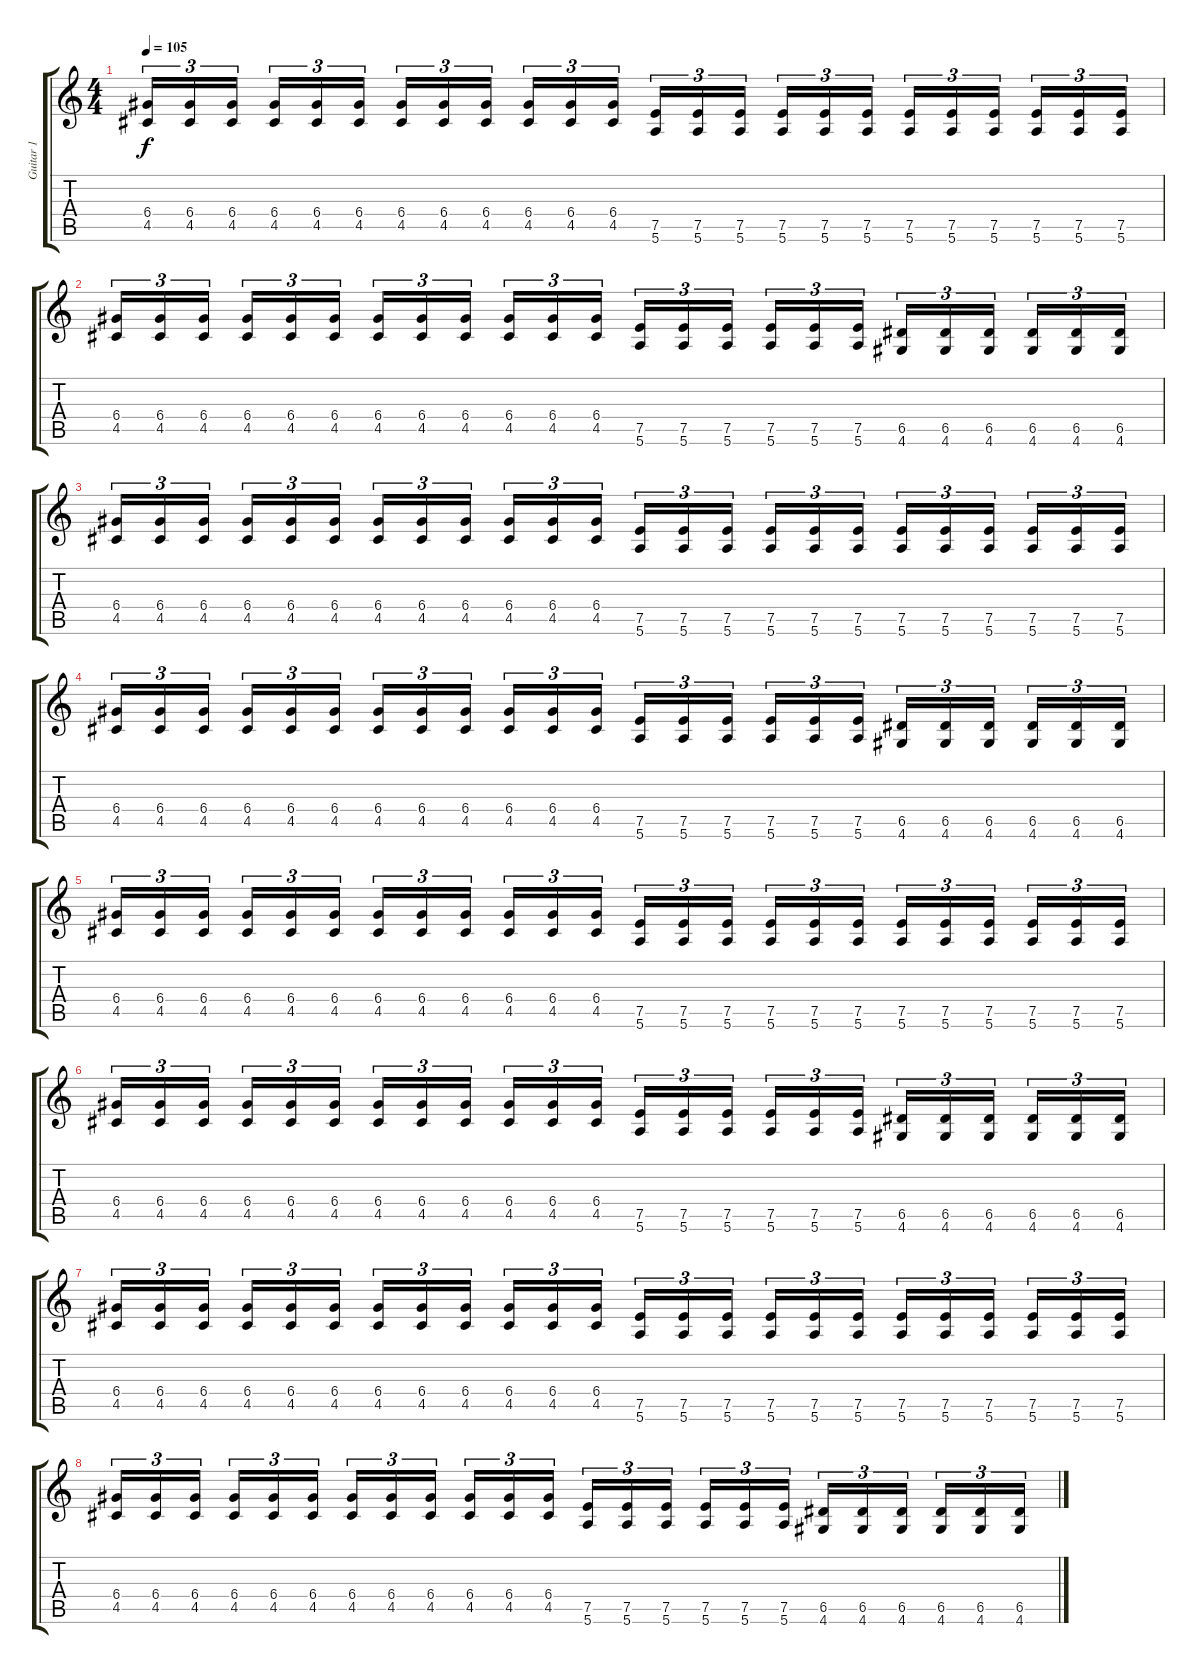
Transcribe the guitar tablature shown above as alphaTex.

\track ("Guitar 1" "Guitar 1") {instrument overdrivenguitar}
\staff {score tabs}
\tuning (E4 B3 G3 D3 A2 E2) {hide}
\ts (4 4)
\tempo 105
\clef g2
\ks c
(6.4 4.5).16{tu (3 2) dy f} (6.4 4.5).16{tu (3 2)} (6.4 4.5).16{tu (3 2)} (6.4 4.5).16{tu (3 2)} (6.4 4.5).16{tu (3 2)} (6.4 4.5).16{tu (3 2)} (6.4 4.5).16{tu (3 2)} (6.4 4.5).16{tu (3 2)} (6.4 4.5).16{tu (3 2)} (6.4 4.5).16{tu (3 2)} (6.4 4.5).16{tu (3 2)} (6.4 4.5).16{tu (3 2)} (7.5 5.6).16{tu (3 2)} (7.5 5.6).16{tu (3 2)} (7.5 5.6).16{tu (3 2)} (7.5 5.6).16{tu (3 2)} (7.5 5.6).16{tu (3 2)} (7.5 5.6).16{tu (3 2)} (7.5 5.6).16{tu (3 2)} (7.5 5.6).16{tu (3 2)} (7.5 5.6).16{tu (3 2)} (7.5 5.6).16{tu (3 2)} (7.5 5.6).16{tu (3 2)} (7.5 5.6).16{tu (3 2)} |
(6.4 4.5).16{tu (3 2)} (6.4 4.5).16{tu (3 2)} (6.4 4.5).16{tu (3 2)} (6.4 4.5).16{tu (3 2)} (6.4 4.5).16{tu (3 2)} (6.4 4.5).16{tu (3 2)} (6.4 4.5).16{tu (3 2)} (6.4 4.5).16{tu (3 2)} (6.4 4.5).16{tu (3 2)} (6.4 4.5).16{tu (3 2)} (6.4 4.5).16{tu (3 2)} (6.4 4.5).16{tu (3 2)} (7.5 5.6).16{tu (3 2)} (7.5 5.6).16{tu (3 2)} (7.5 5.6).16{tu (3 2)} (7.5 5.6).16{tu (3 2)} (7.5 5.6).16{tu (3 2)} (7.5 5.6).16{tu (3 2)} (6.5 4.6).16{tu (3 2)} (6.5 4.6).16{tu (3 2)} (6.5 4.6).16{tu (3 2)} (6.5 4.6).16{tu (3 2)} (6.5 4.6).16{tu (3 2)} (6.5 4.6).16{tu (3 2)} |
(6.4 4.5).16{tu (3 2)} (6.4 4.5).16{tu (3 2)} (6.4 4.5).16{tu (3 2)} (6.4 4.5).16{tu (3 2)} (6.4 4.5).16{tu (3 2)} (6.4 4.5).16{tu (3 2)} (6.4 4.5).16{tu (3 2)} (6.4 4.5).16{tu (3 2)} (6.4 4.5).16{tu (3 2)} (6.4 4.5).16{tu (3 2)} (6.4 4.5).16{tu (3 2)} (6.4 4.5).16{tu (3 2)} (7.5 5.6).16{tu (3 2)} (7.5 5.6).16{tu (3 2)} (7.5 5.6).16{tu (3 2)} (7.5 5.6).16{tu (3 2)} (7.5 5.6).16{tu (3 2)} (7.5 5.6).16{tu (3 2)} (7.5 5.6).16{tu (3 2)} (7.5 5.6).16{tu (3 2)} (7.5 5.6).16{tu (3 2)} (7.5 5.6).16{tu (3 2)} (7.5 5.6).16{tu (3 2)} (7.5 5.6).16{tu (3 2)} |
(6.4 4.5).16{tu (3 2)} (6.4 4.5).16{tu (3 2)} (6.4 4.5).16{tu (3 2)} (6.4 4.5).16{tu (3 2)} (6.4 4.5).16{tu (3 2)} (6.4 4.5).16{tu (3 2)} (6.4 4.5).16{tu (3 2)} (6.4 4.5).16{tu (3 2)} (6.4 4.5).16{tu (3 2)} (6.4 4.5).16{tu (3 2)} (6.4 4.5).16{tu (3 2)} (6.4 4.5).16{tu (3 2)} (7.5 5.6).16{tu (3 2)} (7.5 5.6).16{tu (3 2)} (7.5 5.6).16{tu (3 2)} (7.5 5.6).16{tu (3 2)} (7.5 5.6).16{tu (3 2)} (7.5 5.6).16{tu (3 2)} (6.5 4.6).16{tu (3 2)} (6.5 4.6).16{tu (3 2)} (6.5 4.6).16{tu (3 2)} (6.5 4.6).16{tu (3 2)} (6.5 4.6).16{tu (3 2)} (6.5 4.6).16{tu (3 2)} |
(6.4 4.5).16{tu (3 2)} (6.4 4.5).16{tu (3 2)} (6.4 4.5).16{tu (3 2)} (6.4 4.5).16{tu (3 2)} (6.4 4.5).16{tu (3 2)} (6.4 4.5).16{tu (3 2)} (6.4 4.5).16{tu (3 2)} (6.4 4.5).16{tu (3 2)} (6.4 4.5).16{tu (3 2)} (6.4 4.5).16{tu (3 2)} (6.4 4.5).16{tu (3 2)} (6.4 4.5).16{tu (3 2)} (7.5 5.6).16{tu (3 2)} (7.5 5.6).16{tu (3 2)} (7.5 5.6).16{tu (3 2)} (7.5 5.6).16{tu (3 2)} (7.5 5.6).16{tu (3 2)} (7.5 5.6).16{tu (3 2)} (7.5 5.6).16{tu (3 2)} (7.5 5.6).16{tu (3 2)} (7.5 5.6).16{tu (3 2)} (7.5 5.6).16{tu (3 2)} (7.5 5.6).16{tu (3 2)} (7.5 5.6).16{tu (3 2)} |
(6.4 4.5).16{tu (3 2)} (6.4 4.5).16{tu (3 2)} (6.4 4.5).16{tu (3 2)} (6.4 4.5).16{tu (3 2)} (6.4 4.5).16{tu (3 2)} (6.4 4.5).16{tu (3 2)} (6.4 4.5).16{tu (3 2)} (6.4 4.5).16{tu (3 2)} (6.4 4.5).16{tu (3 2)} (6.4 4.5).16{tu (3 2)} (6.4 4.5).16{tu (3 2)} (6.4 4.5).16{tu (3 2)} (7.5 5.6).16{tu (3 2)} (7.5 5.6).16{tu (3 2)} (7.5 5.6).16{tu (3 2)} (7.5 5.6).16{tu (3 2)} (7.5 5.6).16{tu (3 2)} (7.5 5.6).16{tu (3 2)} (6.5 4.6).16{tu (3 2)} (6.5 4.6).16{tu (3 2)} (6.5 4.6).16{tu (3 2)} (6.5 4.6).16{tu (3 2)} (6.5 4.6).16{tu (3 2)} (6.5 4.6).16{tu (3 2)} |
(6.4 4.5).16{tu (3 2)} (6.4 4.5).16{tu (3 2)} (6.4 4.5).16{tu (3 2)} (6.4 4.5).16{tu (3 2)} (6.4 4.5).16{tu (3 2)} (6.4 4.5).16{tu (3 2)} (6.4 4.5).16{tu (3 2)} (6.4 4.5).16{tu (3 2)} (6.4 4.5).16{tu (3 2)} (6.4 4.5).16{tu (3 2)} (6.4 4.5).16{tu (3 2)} (6.4 4.5).16{tu (3 2)} (7.5 5.6).16{tu (3 2)} (7.5 5.6).16{tu (3 2)} (7.5 5.6).16{tu (3 2)} (7.5 5.6).16{tu (3 2)} (7.5 5.6).16{tu (3 2)} (7.5 5.6).16{tu (3 2)} (7.5 5.6).16{tu (3 2)} (7.5 5.6).16{tu (3 2)} (7.5 5.6).16{tu (3 2)} (7.5 5.6).16{tu (3 2)} (7.5 5.6).16{tu (3 2)} (7.5 5.6).16{tu (3 2)} |
(6.4 4.5).16{tu (3 2)} (6.4 4.5).16{tu (3 2)} (6.4 4.5).16{tu (3 2)} (6.4 4.5).16{tu (3 2)} (6.4 4.5).16{tu (3 2)} (6.4 4.5).16{tu (3 2)} (6.4 4.5).16{tu (3 2)} (6.4 4.5).16{tu (3 2)} (6.4 4.5).16{tu (3 2)} (6.4 4.5).16{tu (3 2)} (6.4 4.5).16{tu (3 2)} (6.4 4.5).16{tu (3 2)} (7.5 5.6).16{tu (3 2)} (7.5 5.6).16{tu (3 2)} (7.5 5.6).16{tu (3 2)} (7.5 5.6).16{tu (3 2)} (7.5 5.6).16{tu (3 2)} (7.5 5.6).16{tu (3 2)} (6.5 4.6).16{tu (3 2)} (6.5 4.6).16{tu (3 2)} (6.5 4.6).16{tu (3 2)} (6.5 4.6).16{tu (3 2)} (6.5 4.6).16{tu (3 2)} (6.5 4.6).16{tu (3 2)}
